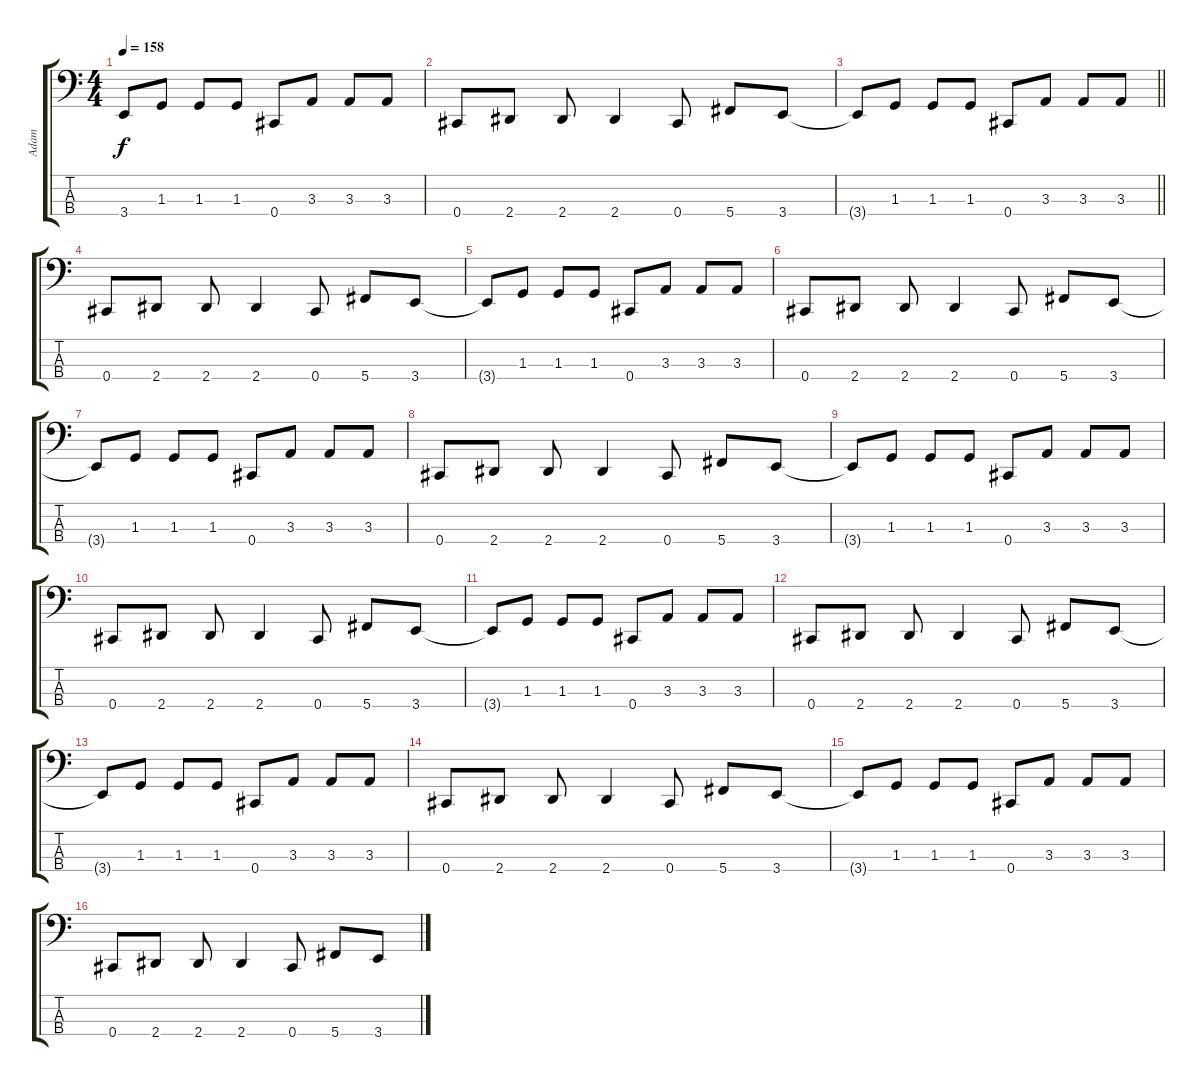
\track ("Adam" "Adam") {instrument slapbass2}
\staff {score tabs}
\tuning (E2 B1 Gb1 Db1) {hide}
\ts (4 4)
\tempo 158
\clef f4
\ks c
3.4{t}.8{dy f} 1.3.8 1.3.8 1.3.8 0.4.8 3.3.8 3.3.8 3.3.8 |
0.4.8 2.4.8 2.4.8 2.4.4 0.4.8 5.4.8 3.4.8 |
\barLineRight lightlight
3.4{t}.8 1.3.8 1.3.8 1.3.8 0.4.8 3.3.8 3.3.8 3.3.8 |
0.4.8 2.4.8 2.4.8 2.4.4 0.4.8 5.4.8 3.4.8 |
3.4{t}.8 1.3.8 1.3.8 1.3.8 0.4.8 3.3.8 3.3.8 3.3.8 |
0.4.8 2.4.8 2.4.8 2.4.4 0.4.8 5.4.8 3.4.8 |
3.4{t}.8 1.3.8 1.3.8 1.3.8 0.4.8 3.3.8 3.3.8 3.3.8 |
0.4.8 2.4.8 2.4.8 2.4.4 0.4.8 5.4.8 3.4.8 |
3.4{t}.8 1.3.8 1.3.8 1.3.8 0.4.8 3.3.8 3.3.8 3.3.8 |
0.4.8 2.4.8 2.4.8 2.4.4 0.4.8 5.4.8 3.4.8 |
3.4{t}.8 1.3.8 1.3.8 1.3.8 0.4.8 3.3.8 3.3.8 3.3.8 |
0.4.8 2.4.8 2.4.8 2.4.4 0.4.8 5.4.8 3.4.8 |
3.4{t}.8 1.3.8 1.3.8 1.3.8 0.4.8 3.3.8 3.3.8 3.3.8 |
0.4.8 2.4.8 2.4.8 2.4.4 0.4.8 5.4.8 3.4.8 |
3.4{t}.8 1.3.8 1.3.8 1.3.8 0.4.8 3.3.8 3.3.8 3.3.8 |
0.4.8 2.4.8 2.4.8 2.4.4 0.4.8 5.4.8 3.4.8
